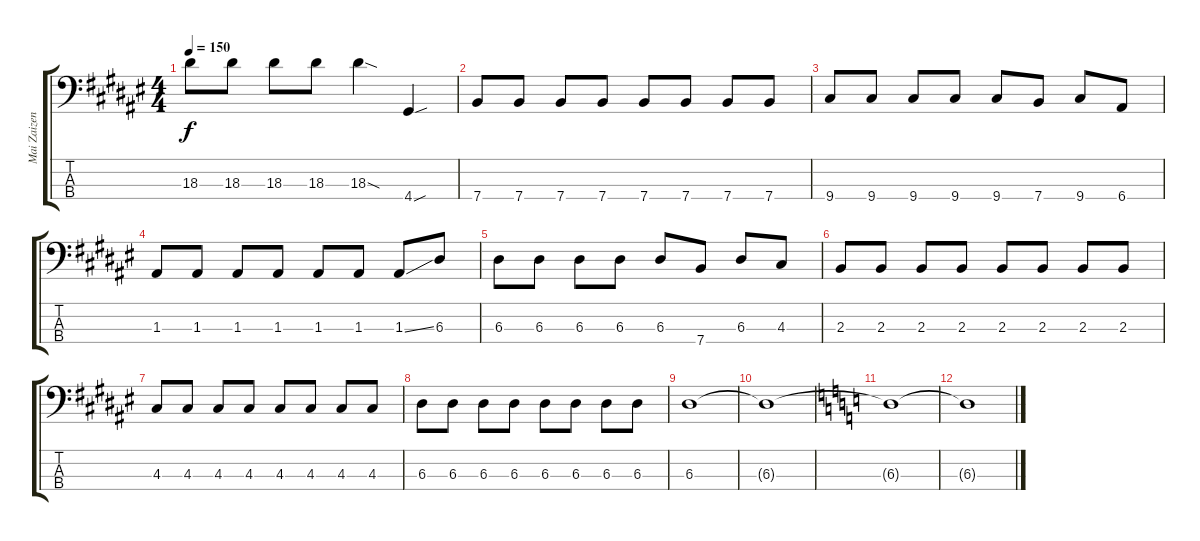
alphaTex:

\track ("Mai Zaizen (Bass)" "Mai Zaizen") {instrument electricbassfinger}
\staff {score tabs}
\tuning (G2 D2 A1 E1) {hide}
\ts (4 4)
\tempo 150
\clef f4
\ks d#minor
18.3.8{dy f} 18.3.8 18.3.8 18.3.8 18.3{sod}.4 4.4{sou}.4 |
7.4.8 7.4.8 7.4.8 7.4.8 7.4.8 7.4.8 7.4.8 7.4.8 |
9.4.8 9.4.8 9.4.8 9.4.8 9.4.8 7.4.8 9.4.8 6.4.8 |
1.3.8 1.3.8 1.3.8 1.3.8 1.3.8 1.3.8 1.3{ss}.8 6.3.8 |
6.3.8 6.3.8 6.3.8 6.3.8 6.3.8 7.4.8 6.3.8 4.3.8 |
2.3.8 2.3.8 2.3.8 2.3.8 2.3.8 2.3.8 2.3.8 2.3.8 |
4.3.8 4.3.8 4.3.8 4.3.8 4.3.8 4.3.8 4.3.8 4.3.8 |
6.3.8 6.3.8 6.3.8 6.3.8 6.3.8 6.3.8 6.3.8 6.3.8 |
6.3.1 |
6.3{t}.1 |
\ks c
6.3{t}.1 |
6.3{t}.1
